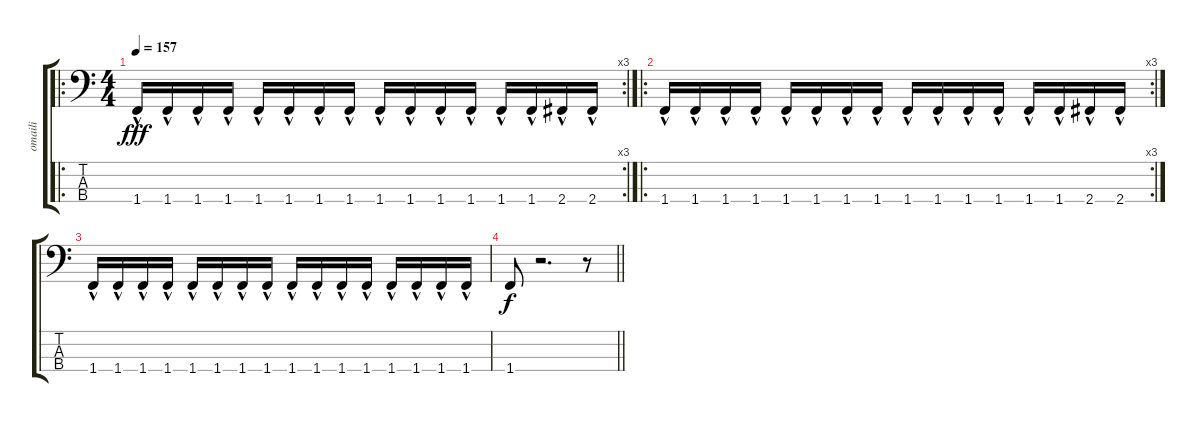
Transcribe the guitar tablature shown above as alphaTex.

\track ("omaili" "omaili") {instrument electricbasspick}
\staff {score tabs}
\tuning (G2 D2 A1 E1) {hide}
\ro
\rc 3
\ts (4 4)
\tempo 157
\clef f4
\ks c
1.4{hac}.16{dy fff} 1.4{hac}.16 1.4{hac}.16 1.4{hac}.16 1.4{hac}.16 1.4{hac}.16 1.4{hac}.16 1.4{hac}.16 1.4{hac}.16 1.4{hac}.16 1.4{hac}.16 1.4{hac}.16 1.4{hac}.16 1.4{hac}.16 2.4{hac}.16 2.4{hac}.16 |
\ro
\rc 3
1.4{hac}.16 1.4{hac}.16 1.4{hac}.16 1.4{hac}.16 1.4{hac}.16 1.4{hac}.16 1.4{hac}.16 1.4{hac}.16 1.4{hac}.16 1.4{hac}.16 1.4{hac}.16 1.4{hac}.16 1.4{hac}.16 1.4{hac}.16 2.4{hac}.16 2.4{hac}.16 |
1.4{hac}.16 1.4{hac}.16 1.4{hac}.16 1.4{hac}.16 1.4{hac}.16 1.4{hac}.16 1.4{hac}.16 1.4{hac}.16 1.4{hac}.16 1.4{hac}.16 1.4{hac}.16 1.4{hac}.16 1.4{hac}.16 1.4{hac}.16 1.4{hac}.16 1.4{hac}.16 |
\barLineRight lightlight
1.4.8{dy f} r.2{d} r.8
